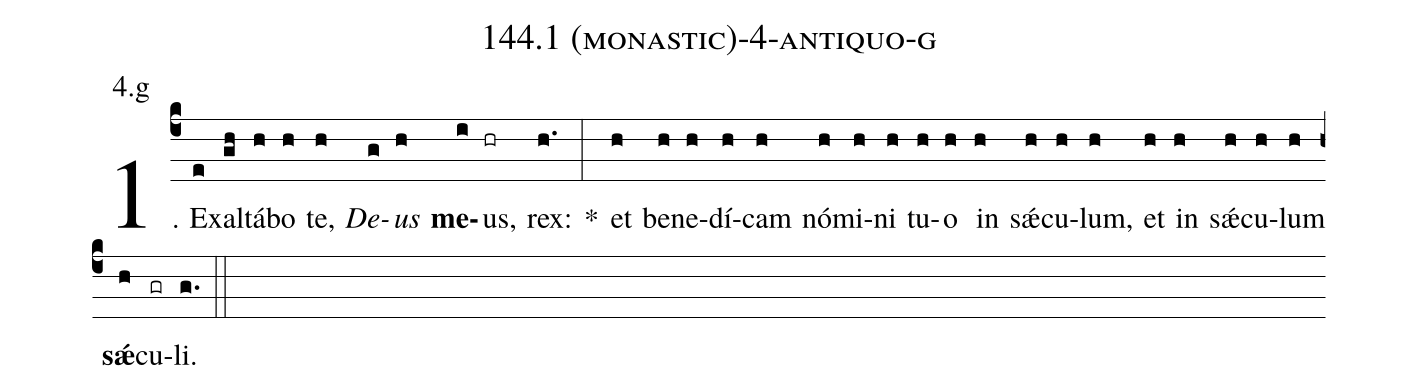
name: 144.1 (monastic)-4-antiquo-g;
annotation: 4.g;
%%
(c4)1. Ex(e)al(gh)tá(h)bo(h) te,(h) <i>De</i>(g)<i>us</i>(h) <b>me</b>(i)us,(hr) rex:(h.) *(:) et(h) be(h)ne(h)dí(h)cam(h) nó(h)mi(h)ni(h) tu(h)o(h) in(h) sǽ(h)cu(h)lum,(h) et(h) in(h) sǽ(h)cu(h)lum(h) <b>sǽ</b>(h)cu(gr)li.(g.) (::)
